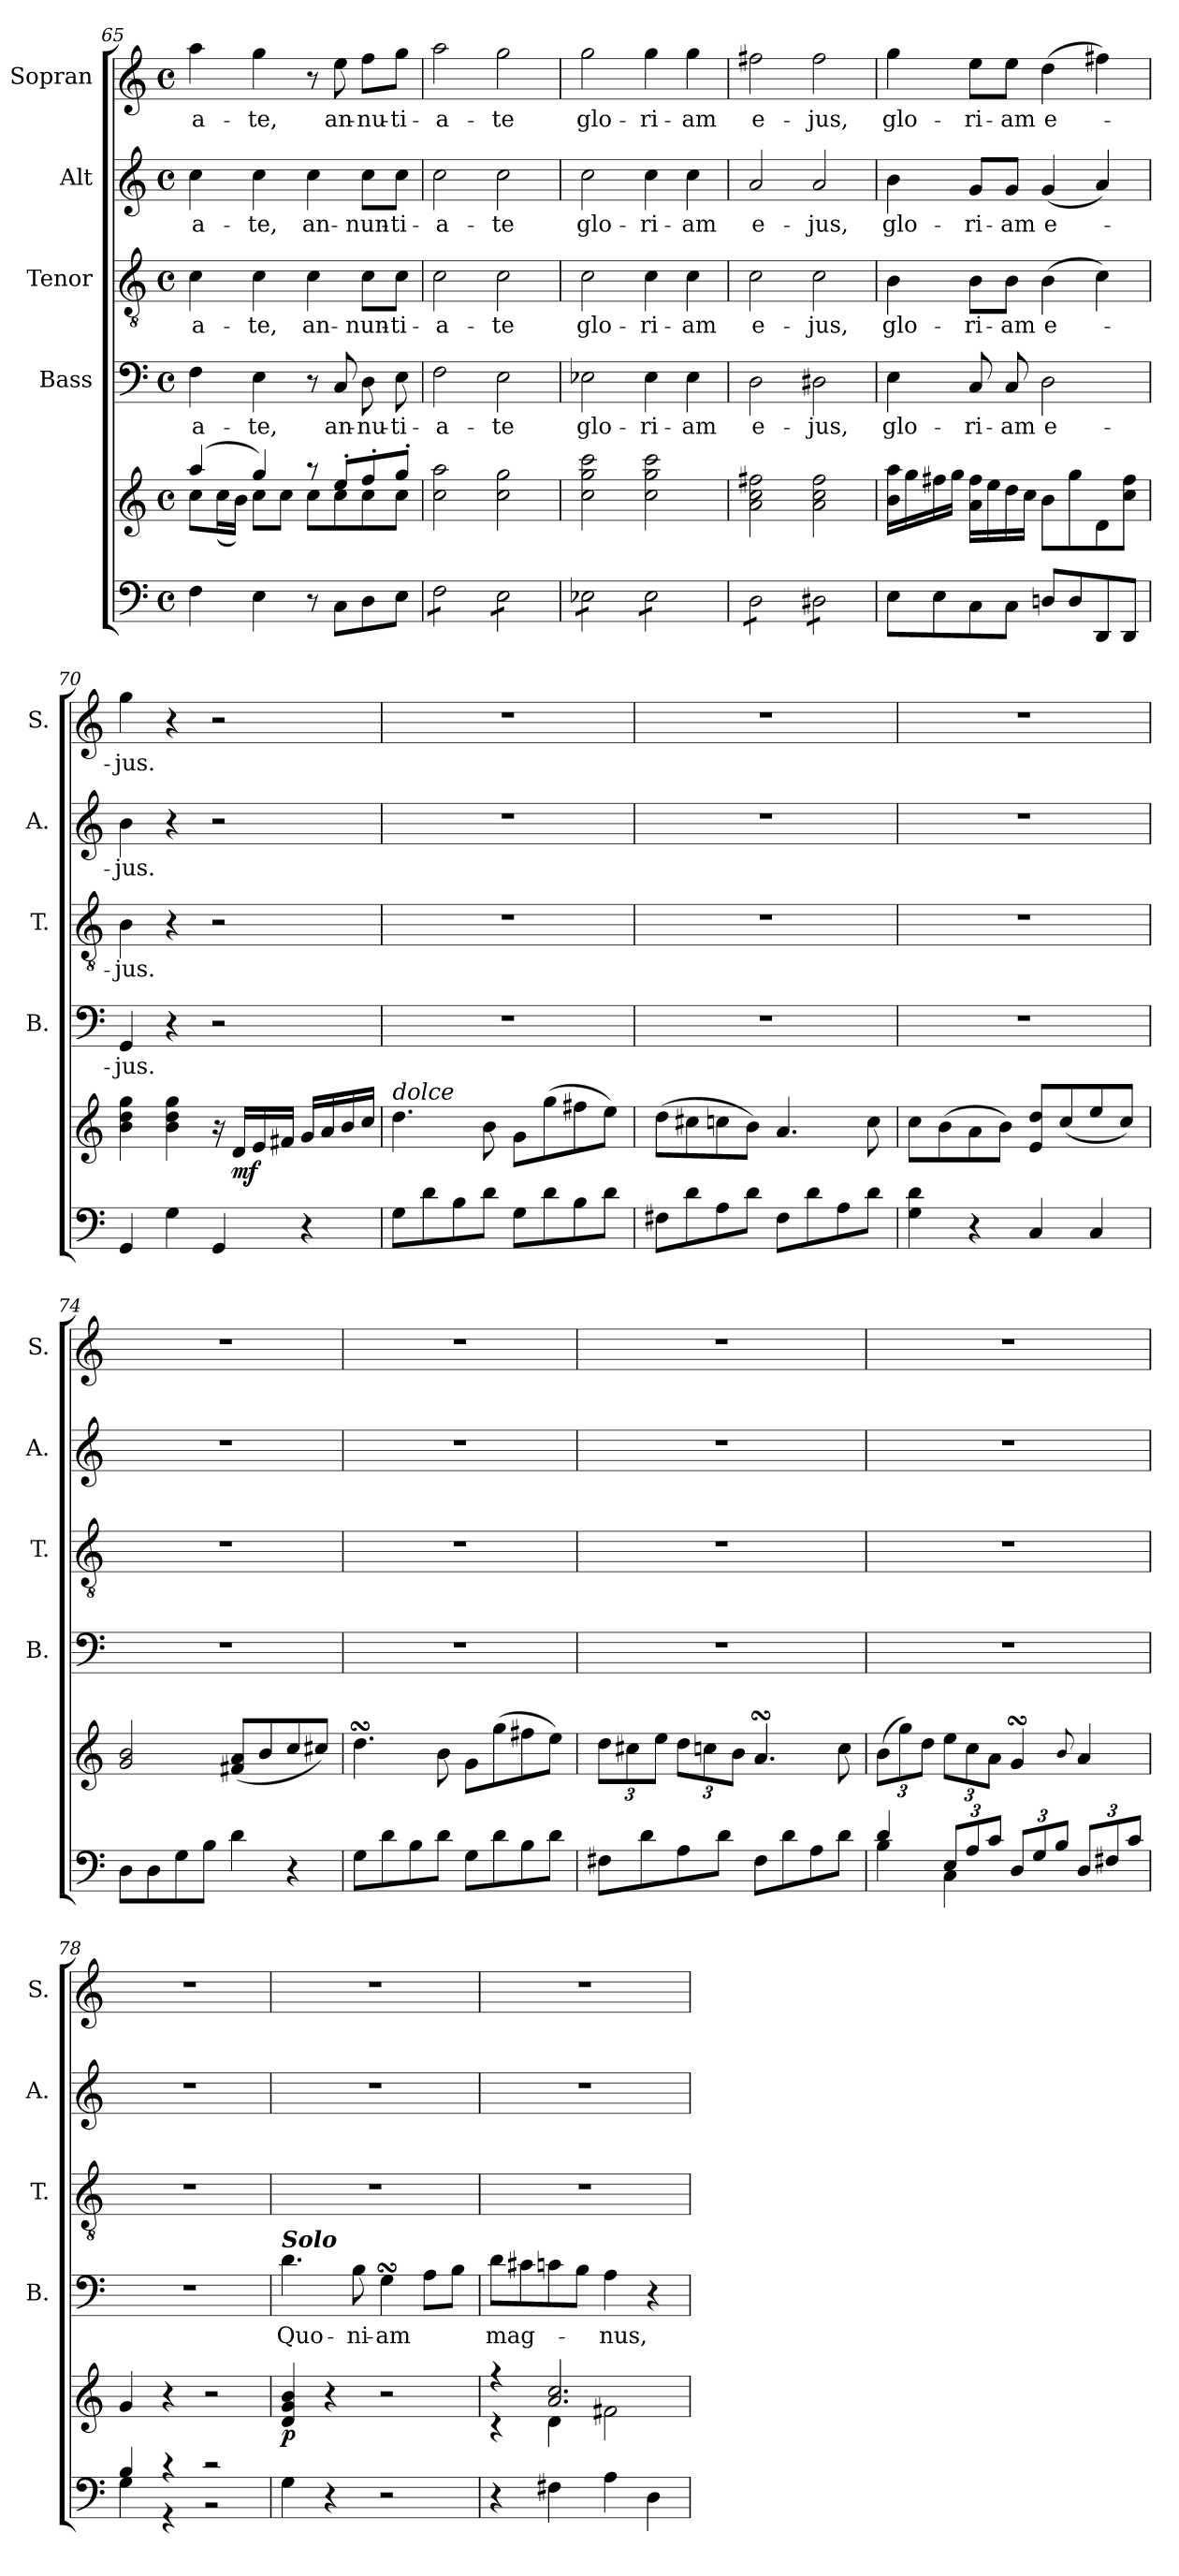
**kern	**kern	**dynam	**kern	**text	**kern	**text	**kern	**text	**kern	**text
*part5	*part5	*part5	*part4	*part4	*part3	*part3	*part2	*part2	*part1	*part1
*staff6	*staff5	*staff5/6	*staff4	*staff4	*staff3	*staff3	*staff2	*staff2	*staff1	*staff1
*	*	*	*I"Bass	*	*I"Tenor	*	*I"Alt	*	*I"Sopran	*
*	*	*	*I'B.	*	*I'T.	*	*I'A.	*	*I'S.	*
*clefF4	*clefG2	*	*clefF4	*	*clefGv2	*	*clefG2	*	*clefG2	*
*k[]	*k[]	*	*k[]	*	*k[]	*	*k[]	*	*k[]	*
*C:	*C:	*	*C:	*	*C:	*	*C:	*	*C:	*
*M4/4	*M4/4	*	*M4/4	*	*M4/4	*	*M4/4	*	*M4/4	*
*met(c)	*met(c)	*	*met(c)	*	*met(c)	*	*met(c)	*	*met(c)	*
=65	=65	=65	=65	=65	=65	=65	=65	=65	=65	=65
*	*^	*	*	*	*	*	*	*	*	*
!	!	!	!	!	!LO:LY:b	!	!LO:LY:b	!	!LO:LY:b	!	!LO:LY:b
4F\	(4aa/	8cc\L	.	4F\	-a-	4c\	-a-	4cc\	-a-	4aa\	-a-
.	.	(<16cc\L	.	.	.	.	.	.	.	.	.
.	.	16b\JJ)	.	.	.	.	.	.	.	.	.
!	!	!	!	!	!LO:LY:b	!	!LO:LY:b	!	!LO:LY:b	!	!LO:LY:b
4E\	4gg/)	8cc\L	.	4E\	-te,	4c\	-te,	4cc\	-te,	4gg\	-te,
.	.	8cc\J	.	.	.	.	.	.	.	.	.
!	!	!	!	!	!	!	!LO:LY:b	!	!LO:LY:b	!	!
*	*tremolo	*	*	*	*	*	*	*	*	*	*
8r	8raa	8cc\L	.	8r	.	4c\	an-	4cc\	an-	8r	.
!	!	!	!	!	!LO:LY:b	!	!	!	!	!	!LO:LY:b
8C\L	8ee'>/L	8cc\	.	8C/	an-	.	.	.	.	8ee\	an-
!	!	!	!	!	!LO:LY:b	!	!LO:LY:b	!	!LO:LY:b	!	!LO:LY:b
8D\	8ff'>/	8cc\	.	8D\	-nu-	8c\L	-nun-	8cc\L	-nun-	8ff\L	-nu-
!	!	!	!	!	!LO:LY:b	!	!LO:LY:b	!	!LO:LY:b	!	!LO:LY:b
8E\J	8gg'>/J	8cc\J	.	8E\	-ti-	8c\J	-ti-	8cc\J	-ti-	8gg\J	-ti-
*	*Xtremolo	*	*	*	*	*	*	*	*	*	*
*	*v	*v	*	*	*	*	*	*	*	*	*
=66	=66	=66	=66	=66	=66	=66	=66	=66	=66	=66
!	!	!	!	!LO:LY:b	!	!LO:LY:b	!	!LO:LY:b	!	!LO:LY:b
*tremolo	*	*	*	*	*	*	*	*	*	*
8F\L	2cc\ 2aa\	.	2F\	-a-	2c\	-a-	2cc\	-a-	2aa\	-a-
8F\	.	.	.	.	.	.	.	.	.	.
8F\	.	.	.	.	.	.	.	.	.	.
8F\J	.	.	.	.	.	.	.	.	.	.
!	!	!	!	!LO:LY:b	!	!LO:LY:b	!	!LO:LY:b	!	!LO:LY:b
8E\L	2cc\ 2gg\	.	2E\	-te	2c\	-te	2cc\	-te	2gg\	-te
8E\	.	.	.	.	.	.	.	.	.	.
8E\	.	.	.	.	.	.	.	.	.	.
8E\J	.	.	.	.	.	.	.	.	.	.
=67	=67	=67	=67	=67	=67	=67	=67	=67	=67	=67
!	!	!	!	!LO:LY:b	!	!LO:LY:b	!	!LO:LY:b	!	!LO:LY:b
8E-X\L	2cc\ 2gg\ 2ccc\	.	2E-X\	glo-	2c\	glo-	2cc\	glo-	2gg\	glo-
8E-X\	.	.	.	.	.	.	.	.	.	.
8E-X\	.	.	.	.	.	.	.	.	.	.
8E-X\J	.	.	.	.	.	.	.	.	.	.
!	!	!	!	!LO:LY:b	!	!LO:LY:b	!	!LO:LY:b	!	!LO:LY:b
8E-\L	2cc\ 2gg\ 2ccc\	.	4E-\	-ri-	4c\	-ri-	4cc\	-ri-	4gg\	-ri-
8E-\	.	.	.	.	.	.	.	.	.	.
!	!	!	!	!LO:LY:b	!	!LO:LY:b	!	!LO:LY:b	!	!LO:LY:b
8E-\	.	.	4E-\	-am	4c\	-am	4cc\	-am	4gg\	-am
8E-\J	.	.	.	.	.	.	.	.	.	.
=68	=68	=68	=68	=68	=68	=68	=68	=68	=68	=68
!	!	!	!	!LO:LY:b	!	!LO:LY:b	!	!LO:LY:b	!	!LO:LY:b
8D\L	2a\ 2cc\ 2ff#X\	.	2D\	e-	2c\	e-	2a/	e-	2ff#X\	e-
8D\	.	.	.	.	.	.	.	.	.	.
8D\	.	.	.	.	.	.	.	.	.	.
8D\J	.	.	.	.	.	.	.	.	.	.
!	!	!	!	!LO:LY:b	!	!LO:LY:b	!	!LO:LY:b	!	!LO:LY:b
8D#X\L	2a\ 2cc\ 2ff#\	.	2D#X\	-jus,	2c\	-jus,	2a/	-jus,	2ff#\	-jus,
8D#X\	.	.	.	.	.	.	.	.	.	.
8D#X\	.	.	.	.	.	.	.	.	.	.
8D#X\J	.	.	.	.	.	.	.	.	.	.
*Xtremolo	*	*	*	*	*	*	*	*	*	*
!!LO:LB:g=z
=69	=69	=69	=69	=69	=69	=69	=69	=69	=69	=69
!	!	!	!	!LO:LY:b	!	!LO:LY:b	!	!LO:LY:b	!	!LO:LY:b
8E\L	16b\ 16aa\LL	.	4E\	glo-	4B\	glo-	4b\	glo-	4gg\	glo-
.	16gg\	.	.	.	.	.	.	.	.	.
8E\	16ff#X\	.	.	.	.	.	.	.	.	.
.	16gg\JJ	.	.	.	.	.	.	.	.	.
!	!	!	!	!LO:LY:b	!	!LO:LY:b	!	!LO:LY:b	!	!LO:LY:b
8C\	16a\ 16ff#\LL	.	8C/	-ri-	8B\L	-ri-	8g/L	-ri-	8ee\L	-ri-
.	16ee\	.	.	.	.	.	.	.	.	.
!	!	!	!	!LO:LY:b	!	!LO:LY:b	!	!LO:LY:b	!	!LO:LY:b
8C\J	16dd\	.	8C/	-am	8B\J	-am	8g/J	-am	8ee\J	-am
.	16cc\JJ	.	.	.	.	.	.	.	.	.
!	!	!	!	!LO:LY:b	!	!LO:LY:b	!	!LO:LY:b	!	!LO:LY:b
8Dn/L	8b\L	.	2D\	e-	(>4B\	e-	(<4g/	e-	(>4dd\	e-
8D/	8gg\	.	.	.	.	.	.	.	.	.
8DD/	8d\	.	.	.	4c\)	.	4a/)	.	4ff#X\)	.
8DD/J	8cc\ 8ff#\J	.	.	.	.	.	.	.	.	.
=70	=70	=70	=70	=70	=70	=70	=70	=70	=70	=70
!	!	!	!	!LO:LY:b	!	!LO:LY:b	!	!LO:LY:b	!	!LO:LY:b
4GG/	4b\ 4dd\ 4gg\	.	4GG/	-jus.	4B\	-jus.	4b\	-jus.	4gg\	-jus.
4G\	4b\ 4dd\ 4gg\	.	4r	.	4r	.	4r	.	4r	.
4GG/	16r	.	2r	.	2r	.	2r	.	2r	.
!	!	!LO:DY:b	!	!	!	!	!	!	!	!
.	16d/LL	mf	.	.	.	.	.	.	.	.
.	16e/	.	.	.	.	.	.	.	.	.
.	16f#X/JJ	.	.	.	.	.	.	.	.	.
4r	16g/LL	.	.	.	.	.	.	.	.	.
.	16a/	.	.	.	.	.	.	.	.	.
.	16b/	.	.	.	.	.	.	.	.	.
.	16cc/JJ	.	.	.	.	.	.	.	.	.
=71	=71	=71	=71	=71	=71	=71	=71	=71	=71	=71
!	!LO:TX:a:i:t=dolce	!	!	!	!	!	!	!	!	!
8G\L	4.dd\	.	1r	.	1r	.	1r	.	1r	.
8d\	.	.	.	.	.	.	.	.	.	.
8B\	.	.	.	.	.	.	.	.	.	.
8d\J	8b\	.	.	.	.	.	.	.	.	.
8G\L	8g\L	.	.	.	.	.	.	.	.	.
8d\	(>8gg\	.	.	.	.	.	.	.	.	.
8B\	8ff#X\	.	.	.	.	.	.	.	.	.
8d\J	8ee\J)	.	.	.	.	.	.	.	.	.
=72	=72	=72	=72	=72	=72	=72	=72	=72	=72	=72
8F#X\L	(>8dd\L	.	1r	.	1r	.	1r	.	1r	.
8d\	8cc#X\	.	.	.	.	.	.	.	.	.
8A\	8ccn\	.	.	.	.	.	.	.	.	.
8d\J	8b\J)	.	.	.	.	.	.	.	.	.
8F#\L	4.a/	.	.	.	.	.	.	.	.	.
8d\	.	.	.	.	.	.	.	.	.	.
8A\	.	.	.	.	.	.	.	.	.	.
8d\J	8cc\	.	.	.	.	.	.	.	.	.
=73	=73	=73	=73	=73	=73	=73	=73	=73	=73	=73
4G\ 4d\	8cc\L	.	1r	.	1r	.	1r	.	1r	.
.	(>8b\	.	.	.	.	.	.	.	.	.
4r	8a\	.	.	.	.	.	.	.	.	.
.	8b\J)	.	.	.	.	.	.	.	.	.
4C/	8e/ 8dd/L	.	.	.	.	.	.	.	.	.
.	(<8cc/	.	.	.	.	.	.	.	.	.
4C/	8ee/	.	.	.	.	.	.	.	.	.
.	8cc/J)	.	.	.	.	.	.	.	.	.
!!LO:PB:g=z
=74	=74	=74	=74	=74	=74	=74	=74	=74	=74	=74
8D\L	2g/ 2b/	.	1r	.	1r	.	1r	.	1r	.
8D\	.	.	.	.	.	.	.	.	.	.
8G\	.	.	.	.	.	.	.	.	.	.
8B\J	.	.	.	.	.	.	.	.	.	.
4d\	(<8f#X/ 8a/L	.	.	.	.	.	.	.	.	.
.	8b/	.	.	.	.	.	.	.	.	.
4r	8cc/	.	.	.	.	.	.	.	.	.
.	8cc#X/J)	.	.	.	.	.	.	.	.	.
=75	=75	=75	=75	=75	=75	=75	=75	=75	=75	=75
8G\L	4.ddsSSS\	.	1r	.	1r	.	1r	.	1r	.
8d\	.	.	.	.	.	.	.	.	.	.
8B\	.	.	.	.	.	.	.	.	.	.
8d\J	8b\	.	.	.	.	.	.	.	.	.
8G\L	8g\L	.	.	.	.	.	.	.	.	.
8d\	(>8gg\	.	.	.	.	.	.	.	.	.
8B\	8ff#X\	.	.	.	.	.	.	.	.	.
8d\J	8ee\J)	.	.	.	.	.	.	.	.	.
=76	=76	=76	=76	=76	=76	=76	=76	=76	=76	=76
*	*Xbrackettup	*	*	*	*	*	*	*	*	*
8F#X\L	12dd\L	.	1r	.	1r	.	1r	.	1r	.
.	12cc#X\	.	.	.	.	.	.	.	.	.
8d\	.	.	.	.	.	.	.	.	.	.
.	12ee\J	.	.	.	.	.	.	.	.	.
8A\	12dd\L	.	.	.	.	.	.	.	.	.
.	12ccn\	.	.	.	.	.	.	.	.	.
8d\J	.	.	.	.	.	.	.	.	.	.
.	12b\J	.	.	.	.	.	.	.	.	.
8F#\L	4.asSSS/	.	.	.	.	.	.	.	.	.
8d\	.	.	.	.	.	.	.	.	.	.
8A\	.	.	.	.	.	.	.	.	.	.
8d\J	8cc\	.	.	.	.	.	.	.	.	.
=77	=77	=77	=77	=77	=77	=77	=77	=77	=77	=77
*^	*	*	*	*	*	*	*	*	*	*
4d/	4B\	(>12b\L	.	1r	.	1r	.	1r	.	1r	.
.	.	12gg\)	.	.	.	.	.	.	.	.	.
.	.	12dd\J	.	.	.	.	.	.	.	.	.
*Xbrackettup	*	*	*	*	*	*	*	*	*	*	*
12E/L	4C\	12ee\L	.	.	.	.	.	.	.	.	.
12A/	.	12cc\	.	.	.	.	.	.	.	.	.
12c/J	.	12a\J	.	.	.	.	.	.	.	.	.
12D/L	2ryy	4gsSSS/	.	.	.	.	.	.	.	.	.
12G/	.	.	.	.	.	.	.	.	.	.	.
12B/J	.	.	.	.	.	.	.	.	.	.	.
.	.	8qqb/	.	.	.	.	.	.	.	.	.
12D/L	.	4a/	.	.	.	.	.	.	.	.	.
12F#X/	.	.	.	.	.	.	.	.	.	.	.
12c/J	.	.	.	.	.	.	.	.	.	.	.
=78	=78	=78	=78	=78	=78	=78	=78	=78	=78	=78	=78
4B/	4G\	4g/	.	1r	.	1r	.	1r	.	1r	.
4r	4r	4r	.	.	.	.	.	.	.	.	.
2r	2r	2r	.	.	.	.	.	.	.	.	.
!!LO:LB:g=z
=79	=79	=79	=79	=79	=79	=79	=79	=79	=79	=79	=79
!	!	!	!	!LO:TX:a:Bi:t=Solo	!	!	!	!	!	!	!
!	!	!	!LO:DY:b	!	!LO:LY:b	!	!	!	!	!	!
*v	*v	*	*	*	*	*	*	*	*	*	*
4G\	4d/ 4g/ 4b/	p	4.d\	Quo-	1r	.	1r	.	1r	.
4r	4r	.	.	.	.	.	.	.	.	.
!	!	!	!	!LO:LY:b	!	!	!	!	!	!
.	.	.	8B\	-ni-	.	.	.	.	.	.
!	!	!	!	!LO:LY:b	!	!	!	!	!	!
2r	2r	.	4GsSSS\	-am	.	.	.	.	.	.
.	.	.	8A\L	.	.	.	.	.	.	.
.	.	.	8B\J	.	.	.	.	.	.	.
=80	=80	=80	=80	=80	=80	=80	=80	=80	=80	=80
*	*^	*	*	*	*	*	*	*	*	*
!	!	!	!	!	!LO:LY:b	!	!	!	!	!	!
4r	4r	4r	.	8d\L	mag-	1r	.	1r	.	1r	.
.	.	.	.	8c#X\	.	.	.	.	.	.	.
4F#X\	2.a/ 2.cc/	4d\	.	8cn\	.	.	.	.	.	.	.
.	.	.	.	8B\J	.	.	.	.	.	.	.
!	!	!	!	!	!LO:LY:b	!	!	!	!	!	!
4A\	.	2f#X\	.	4A\	-nus,	.	.	.	.	.	.
4D\	.	.	.	4r	.	.	.	.	.	.	.
*	*v	*v	*	*	*	*	*	*	*	*	*
=	=	=	=	=	=	=	=	=	=	=
*-	*-	*-	*-	*-	*-	*-	*-	*-	*-	*-
